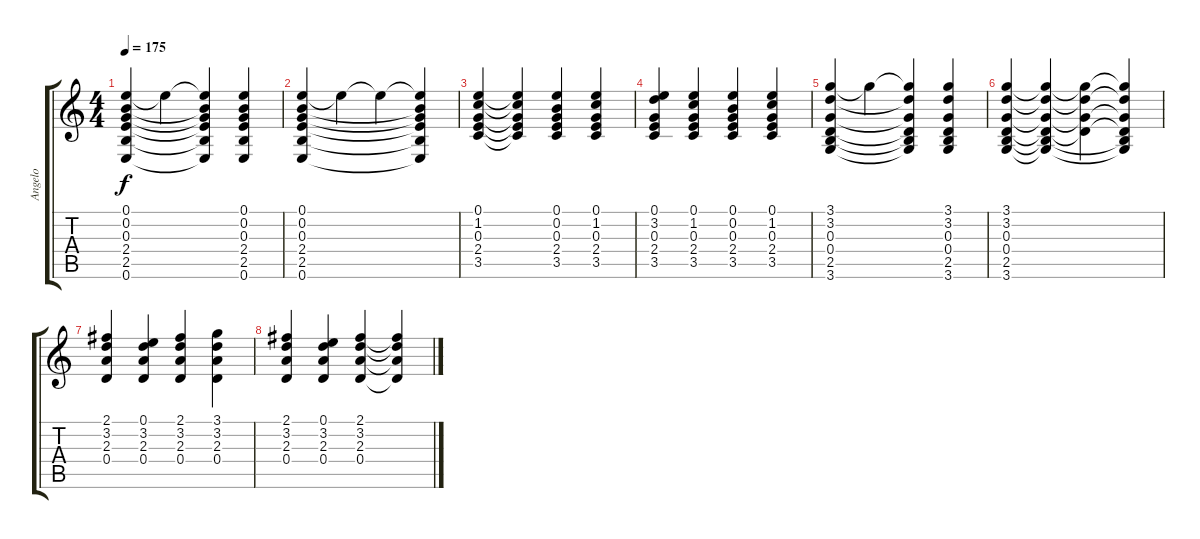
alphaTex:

\track ("Angelo" "Angelo") {instrument electricguitarclean}
\staff {score tabs}
\tuning (E4 B3 G3 D3 A2 E2) {hide}
\ts (4 4)
\tempo 175
\clef g2
\ks c
(0.1 0.2 0.3 2.4 2.5 0.6).4{dy f instrument electricguitarclean} 0.1{t}.4 (0.1{t} 0.2{t} 0.3{t} 2.4{t} 2.5{t} 0.6{t}).4 (0.1 0.2 0.3 2.4 2.5 0.6).4 |
(0.1 0.2 0.3 2.4 2.5 0.6).4 0.1{t}.4 0.1{t}.4 (0.1{t} 0.2{t} 0.3{t} 2.4{t} 2.5{t} 0.6{t}).4 |
(0.1 1.2 0.3 2.4 3.5).4 (0.1{t} 1.2{t} 0.3{t} 2.4{t} 3.5{t}).4 (0.1 0.2 0.3 2.4 3.5).4 (0.1 1.2 0.3 2.4 3.5).4 |
(0.1 3.2 0.3 2.4 3.5).4 (0.1 1.2 0.3 2.4 3.5).4 (0.1 0.2 0.3 2.4 3.5).4 (0.1 1.2 0.3 2.4 3.5).4 |
(3.1 3.2 0.3 0.4 2.5 3.6).4 3.1{t}.4 (3.1{t} 3.2{t} 0.3{t} 0.4{t} 2.5{t} 3.6{t}).4 (3.1 3.2 0.3 0.4 2.5 3.6).4 |
(3.1 3.2 0.3 0.4 2.5 3.6).4 (3.1{t} 3.2{t} 0.3{t} 0.4{t} 2.5{t} 3.6{t}).4 (3.1{t} 3.2{t} 0.3{t} 0.4{t}).4 (3.1{t} 3.2{t} 0.3{t} 0.4{t} 2.5{t} 3.6{t}).4 |
(2.1 3.2 2.3 0.4).4 (0.1 3.2 2.3 0.4).4 (2.1 3.2 2.3 0.4).4 (3.1 3.2 2.3 0.4).4 |
(2.1 3.2 2.3 0.4).4 (0.1 3.2 2.3 0.4).4 (2.1 3.2 2.3 0.4).4 (2.1{t} 3.2{t} 2.3{t} 0.4{t}).4
